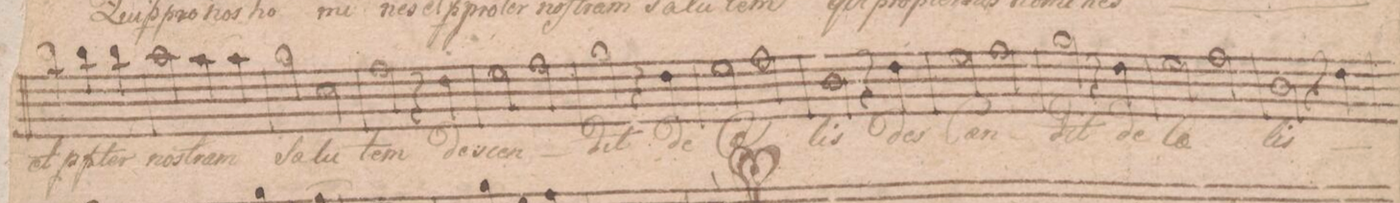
**kern	**text	**dynam
*I"Baſso.	*	*
*clefF4	*	*
*k[f#c#]	*	*
*met(c|)	*	*
*M2/2	*	*
2d\	et	.
4d\	p(ro)-	.
4d\	-pter	.
=87	=87	=87
2c#\	nos-	.
[4c#\	-tram	.
4c#\]	.	.
=88	=88	=88
2B\	ſa-	.
2E\	-lu-	.
=89	=89	=89
2A\	-tem	.
4r	.	.
4F#\	de-	.
=90	=90	=90
2G\	-scen-	.
2A\	.	.
=91	=91	=91
2B\	-dit	.
4r	.	.
4F#\	de	.
=92	=92	=92
2G\	Cae-	.
2A\	.	.
=93	=93	=93
2D\	-lis	.
4r	.	.
4F#\	des-	.
=94	=94	=94
2G\	-Cen-	.
2A\	.	.
=95	=95	=95
2B\	-dit	.
4r	.	.
4F#\	de	.
=96	=96	=96
2G\	Cae-	.
2A\	.	.
=97	=97	=97
2D\	-lis	.
4r	.	.
*	*ij	*
4F#\	de	.
=98	=98	=98
*-	*-	*-
